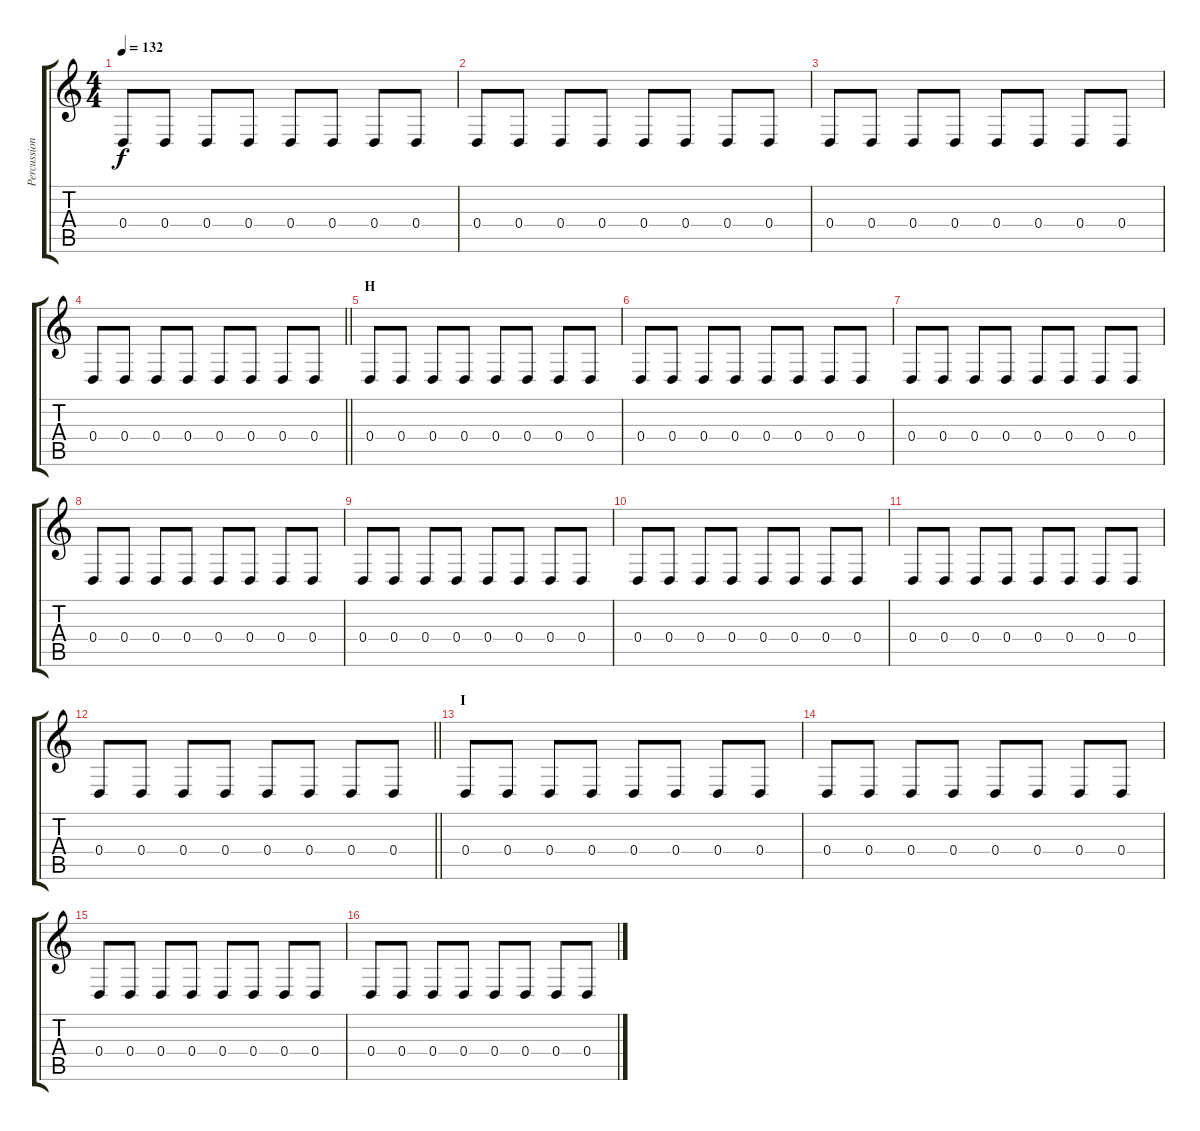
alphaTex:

\track ("Percussion" "Percussion") {instrument reversecymbal}
\staff {score tabs}
\tuning (E4 B3 G3 D3 A2 E2) {hide}
\ts (4 4)
\tempo 132
\clef g2
\ks c
0.4.8{dy f} 0.4.8 0.4.8 0.4.8 0.4.8 0.4.8 0.4.8 0.4.8 |
0.4.8 0.4.8 0.4.8 0.4.8 0.4.8 0.4.8 0.4.8 0.4.8 |
0.4.8 0.4.8 0.4.8 0.4.8 0.4.8 0.4.8 0.4.8 0.4.8 |
\barLineRight lightlight
0.4.8 0.4.8 0.4.8 0.4.8 0.4.8 0.4.8 0.4.8 0.4.8 |
\section ("" "H")
0.4.8 0.4.8 0.4.8 0.4.8 0.4.8 0.4.8 0.4.8 0.4.8 |
0.4.8 0.4.8 0.4.8 0.4.8 0.4.8 0.4.8 0.4.8 0.4.8 |
0.4.8 0.4.8 0.4.8 0.4.8 0.4.8 0.4.8 0.4.8 0.4.8 |
0.4.8 0.4.8 0.4.8 0.4.8 0.4.8 0.4.8 0.4.8 0.4.8 |
0.4.8 0.4.8 0.4.8 0.4.8 0.4.8 0.4.8 0.4.8 0.4.8 |
0.4.8 0.4.8 0.4.8 0.4.8 0.4.8 0.4.8 0.4.8 0.4.8 |
0.4.8 0.4.8 0.4.8 0.4.8 0.4.8 0.4.8 0.4.8 0.4.8 |
\barLineRight lightlight
0.4.8 0.4.8 0.4.8 0.4.8 0.4.8 0.4.8 0.4.8 0.4.8 |
\section ("" "I")
0.4.8 0.4.8 0.4.8 0.4.8 0.4.8 0.4.8 0.4.8 0.4.8 |
0.4.8 0.4.8 0.4.8 0.4.8 0.4.8 0.4.8 0.4.8 0.4.8 |
0.4.8 0.4.8 0.4.8 0.4.8 0.4.8 0.4.8 0.4.8 0.4.8 |
0.4.8 0.4.8 0.4.8 0.4.8 0.4.8 0.4.8 0.4.8 0.4.8
